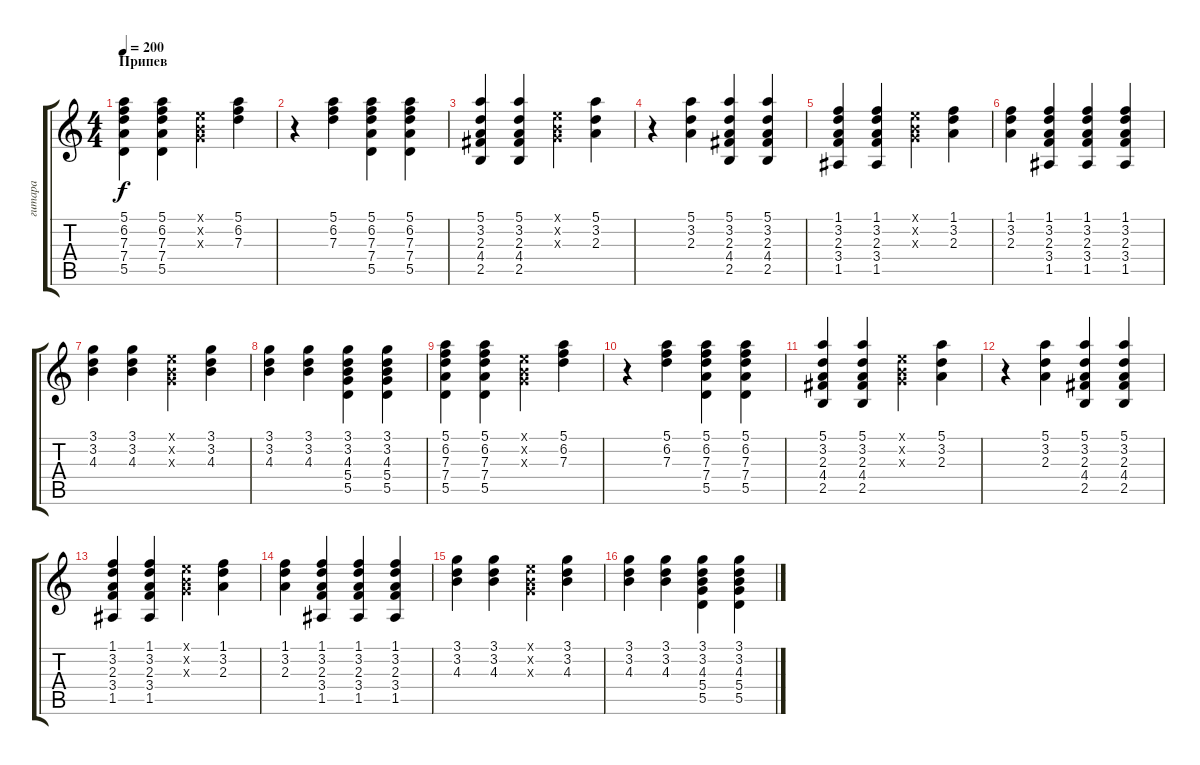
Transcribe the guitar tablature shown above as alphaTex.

\track ("гитара" "гитара") {instrument acousticguitarsteel}
\staff {score tabs}
\tuning (E4 B3 G3 D3 A2 E2) {hide}
\ts (4 4)
\section ("" "Припев")
\tempo 200
\clef g2
\ks c
(5.1 6.2 7.3 7.4 5.5).4{dy f} (5.1 6.2 7.3 7.4 5.5).4 (0.1{x} 0.2{x} 0.3{x}).4 (5.1 6.2 7.3).4 |
r.4 (5.1 6.2 7.3).4 (5.1 6.2 7.3 7.4 5.5).4 (5.1 6.2 7.3 7.4 5.5).4 |
(5.1 3.2 2.3 4.4 2.5).4 (5.1 3.2 2.3 4.4 2.5).4 (0.1{x} 0.2{x} 0.3{x}).4 (5.1 3.2 2.3).4 |
r.4 (5.1 3.2 2.3).4 (5.1 3.2 2.3 4.4 2.5).4 (5.1 3.2 2.3 4.4 2.5).4 |
(1.1 3.2 2.3 3.4 1.5).4 (1.1 3.2 2.3 3.4 1.5).4 (0.1{x} 0.2{x} 0.3{x}).4 (1.1 3.2 2.3).4 |
(1.1 3.2 2.3).4 (1.1 3.2 2.3 3.4 1.5).4 (1.1 3.2 2.3 3.4 1.5).4 (1.1 3.2 2.3 3.4 1.5).4 |
(3.1 3.2 4.3).4 (3.1 3.2 4.3).4 (0.1{x} 0.2{x} 0.3{x}).4 (3.1 3.2 4.3).4 |
(3.1 3.2 4.3).4 (3.1 3.2 4.3).4 (3.1 3.2 4.3 5.4 5.5).4 (3.1 3.2 4.3 5.4 5.5).4 |
(5.1 6.2 7.3 7.4 5.5).4 (5.1 6.2 7.3 7.4 5.5).4 (0.1{x} 0.2{x} 0.3{x}).4 (5.1 6.2 7.3).4 |
r.4 (5.1 6.2 7.3).4 (5.1 6.2 7.3 7.4 5.5).4 (5.1 6.2 7.3 7.4 5.5).4 |
(5.1 3.2 2.3 4.4 2.5).4 (5.1 3.2 2.3 4.4 2.5).4 (0.1{x} 0.2{x} 0.3{x}).4 (5.1 3.2 2.3).4 |
r.4 (5.1 3.2 2.3).4 (5.1 3.2 2.3 4.4 2.5).4 (5.1 3.2 2.3 4.4 2.5).4 |
(1.1 3.2 2.3 3.4 1.5).4 (1.1 3.2 2.3 3.4 1.5).4 (0.1{x} 0.2{x} 0.3{x}).4 (1.1 3.2 2.3).4 |
(1.1 3.2 2.3).4 (1.1 3.2 2.3 3.4 1.5).4 (1.1 3.2 2.3 3.4 1.5).4 (1.1 3.2 2.3 3.4 1.5).4 |
(3.1 3.2 4.3).4 (3.1 3.2 4.3).4 (0.1{x} 0.2{x} 0.3{x}).4 (3.1 3.2 4.3).4 |
(3.1 3.2 4.3).4 (3.1 3.2 4.3).4 (3.1 3.2 4.3 5.4 5.5).4 (3.1 3.2 4.3 5.4 5.5).4
